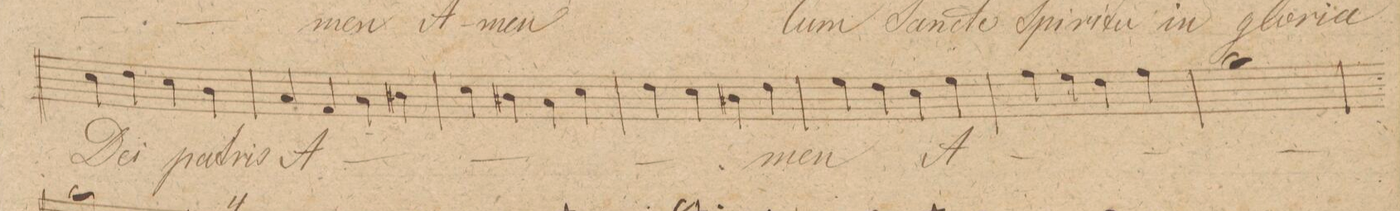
**kern	**text	**dynam
*I"Basso.	*	*
*clefF4	*	*
*k[f#c#g#]	*	*
*met(c|)	*	*
*M2/2	*	*
4E\	De-	.
4F#\	-i	.
4E\	pa-	.
4D\	-tris	.
=212	=212	=212
4C#/	A-	.
4AA/	.	.
4C#\	.	.
4D#X\	.	.
=213	=213	=213
4E\	.	.
4D#X\	.	.
4C#\	.	.
4E\	.	.
=214	=214	=214
4F#\	.	.
4E\	.	.
4D#X\	.	.
4F#\	-men	.
=215	=215	=215
4G#\	.	.
4F#\	.	.
4E\	.	.
4G#\	A-	.
=216	=216	=216
4A\	.	.
4G#\	.	.
4F#\	.	.
4A\	.	.
=217	=217	=217
1B	.	.
=218	=218	=218
*-	*-	*-
